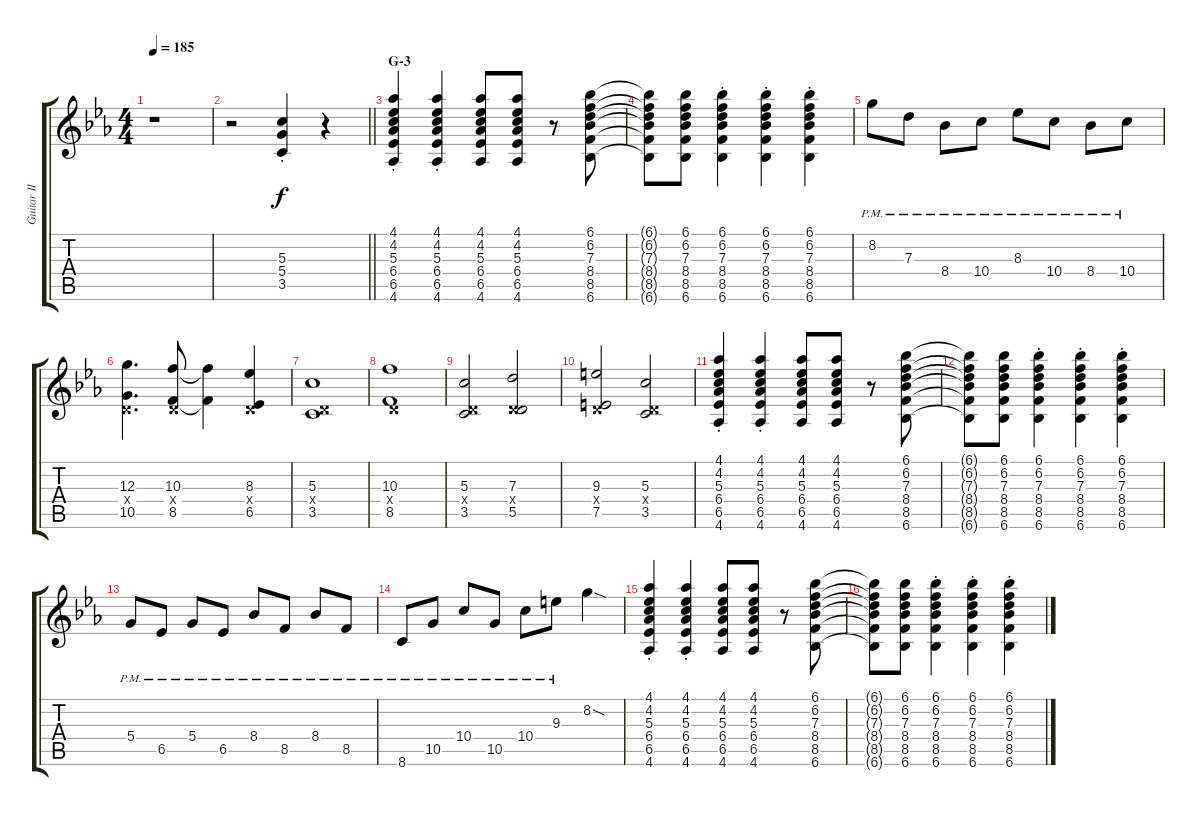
\track ("Guitar II" "Guitar II") {instrument overdrivenguitar}
\staff {score tabs}
\tuning (E4 B3 G3 D3 A2 E2) {hide}
\ts (4 4)
\tempo 185
\clef g2
\ks eb
r.1{dy f} |
\barLineRight lightlight
r.2 (5.3{st} 5.4{st} 3.5{st}).4 r.4 |
\section ("" "G-3")
(4.1{st} 4.2{st} 5.3{st} 6.4{st} 6.5{st} 4.6{st}).4 (4.1{st} 4.2{st} 5.3{st} 6.4{st} 6.5{st} 4.6{st}).4 (4.1 4.2 5.3 6.4 6.5 4.6).8 (4.1 4.2 5.3 6.4 6.5 4.6).8 r.8 (6.1 6.2 7.3 8.4 8.5 6.6).8 |
(6.1{t} 6.2{t} 7.3{t} 8.4{t} 8.5{t} 6.6{t}).8 (6.1 6.2 7.3 8.4 8.5 6.6).8 (6.1{st} 6.2{st} 7.3{st} 8.4{st} 8.5{st} 6.6{st}).4 (6.1{st} 6.2{st} 7.3{st} 8.4{st} 8.5{st} 6.6{st}).4 (6.1{st} 6.2{st} 7.3{st} 8.4{st} 8.5{st} 6.6{st}).4 |
8.2{pm}.8 7.3{pm}.8 8.4{pm}.8 10.4{pm}.8 8.3{pm}.8 10.4{pm}.8 8.4{pm}.8 10.4{pm}.8 |
(12.3 0.4{x} 10.5).4{d} (10.3 0.4{x} 8.5).8 (10.3{t} 8.5{t}).4 (8.3 0.4{x} 6.5).4 |
(5.3 0.4{x} 3.5).1 |
(10.3 0.4{x} 8.5).1 |
(5.3 0.4{x} 3.5).2 (7.3 0.4{x} 5.5).2 |
(9.3 0.4{x} 7.5).2 (5.3 0.4{x} 3.5).2 |
(4.1{st} 4.2{st} 5.3{st} 6.4{st} 6.5{st} 4.6{st}).4 (4.1{st} 4.2{st} 5.3{st} 6.4{st} 6.5{st} 4.6{st}).4 (4.1 4.2 5.3 6.4 6.5 4.6).8 (4.1 4.2 5.3 6.4 6.5 4.6).8 r.8 (6.1 6.2 7.3 8.4 8.5 6.6).8 |
(6.1{t} 6.2{t} 7.3{t} 8.4{t} 8.5{t} 6.6{t}).8 (6.1 6.2 7.3 8.4 8.5 6.6).8 (6.1{st} 6.2{st} 7.3{st} 8.4{st} 8.5{st} 6.6{st}).4 (6.1{st} 6.2{st} 7.3{st} 8.4{st} 8.5{st} 6.6{st}).4 (6.1{st} 6.2{st} 7.3{st} 8.4{st} 8.5{st} 6.6{st}).4 |
5.4{pm}.8 6.5{pm}.8 5.4{pm}.8 6.5{pm}.8 8.4{pm}.8 8.5{pm}.8 8.4{pm}.8 8.5{pm}.8 |
8.6{pm}.8 10.5{pm}.8 10.4{pm}.8 10.5{pm}.8 10.4{pm}.8 9.3{pm}.8 8.2{sod}.4 |
(4.1{st} 4.2{st} 5.3{st} 6.4{st} 6.5{st} 4.6{st}).4 (4.1{st} 4.2{st} 5.3{st} 6.4{st} 6.5{st} 4.6{st}).4 (4.1 4.2 5.3 6.4 6.5 4.6).8 (4.1 4.2 5.3 6.4 6.5 4.6).8 r.8 (6.1 6.2 7.3 8.4 8.5 6.6).8 |
(6.1{t} 6.2{t} 7.3{t} 8.4{t} 8.5{t} 6.6{t}).8 (6.1 6.2 7.3 8.4 8.5 6.6).8 (6.1{st} 6.2{st} 7.3{st} 8.4{st} 8.5{st} 6.6{st}).4 (6.1{st} 6.2{st} 7.3{st} 8.4{st} 8.5{st} 6.6{st}).4 (6.1{st} 6.2{st} 7.3{st} 8.4{st} 8.5{st} 6.6{st}).4
